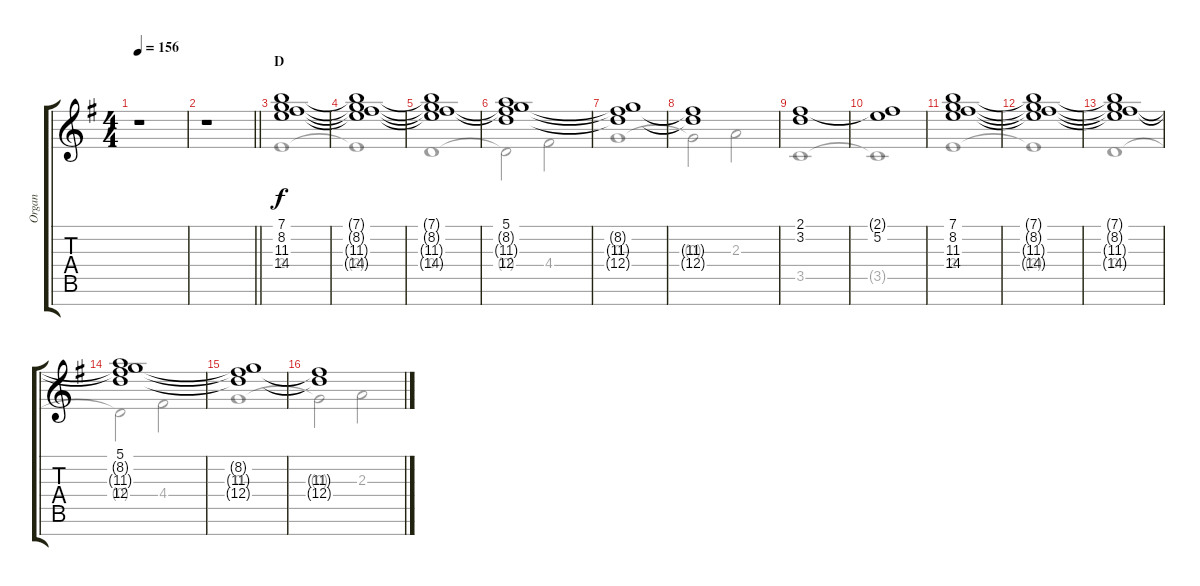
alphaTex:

\track ("Organ" "Organ") {instrument drawbarorgan}
\staff {score tabs}
\tuning (E5 B4 G4 D4 A3 E3 B2) {hide}
\voice
\ts (4 4)
\tempo 156
\clef g2
\ks g
r.1{dy f} |
\barLineRight lightlight
r.1 |
\section ("" "D")
(7.1 8.2 11.3 14.4).1 |
(7.1{t} 8.2{t} 11.3{t} 14.4{t}).1 |
(7.1{t} 8.2{t} 11.3{t} 14.4{t}).1 |
(5.1 8.2{t} 11.3{t} 12.4).1 |
(8.2{t} 11.3{t} 12.4{t}).1 |
(11.3{t} 12.4{t}).1 |
(2.1 3.2).1 |
(2.1{t} 5.2).1 |
(7.1 8.2 11.3 14.4).1 |
(7.1{t} 8.2{t} 11.3{t} 14.4{t}).1 |
(7.1{t} 8.2{t} 11.3{t} 14.4{t}).1 |
(5.1 8.2{t} 11.3{t} 12.4).1 |
(8.2{t} 11.3{t} 12.4{t}).1 |
(11.3{t} 12.4{t}).1
\voice
\clef g2
\ottava regular
\simile none
\ks g
|
\barLineRight lightlight
|
2.4.1 |
2.4{t}.1 |
0.4.1 |
0.4{t}.2 4.4.2 |
0.3.1 |
0.3{t}.2 2.3.2 |
3.5.1 |
3.5{t}.1 |
2.4.1 |
2.4{t}.1 |
0.4.1 |
0.4{t}.2 4.4.2 |
0.3.1 |
0.3{t}.2 2.3.2
